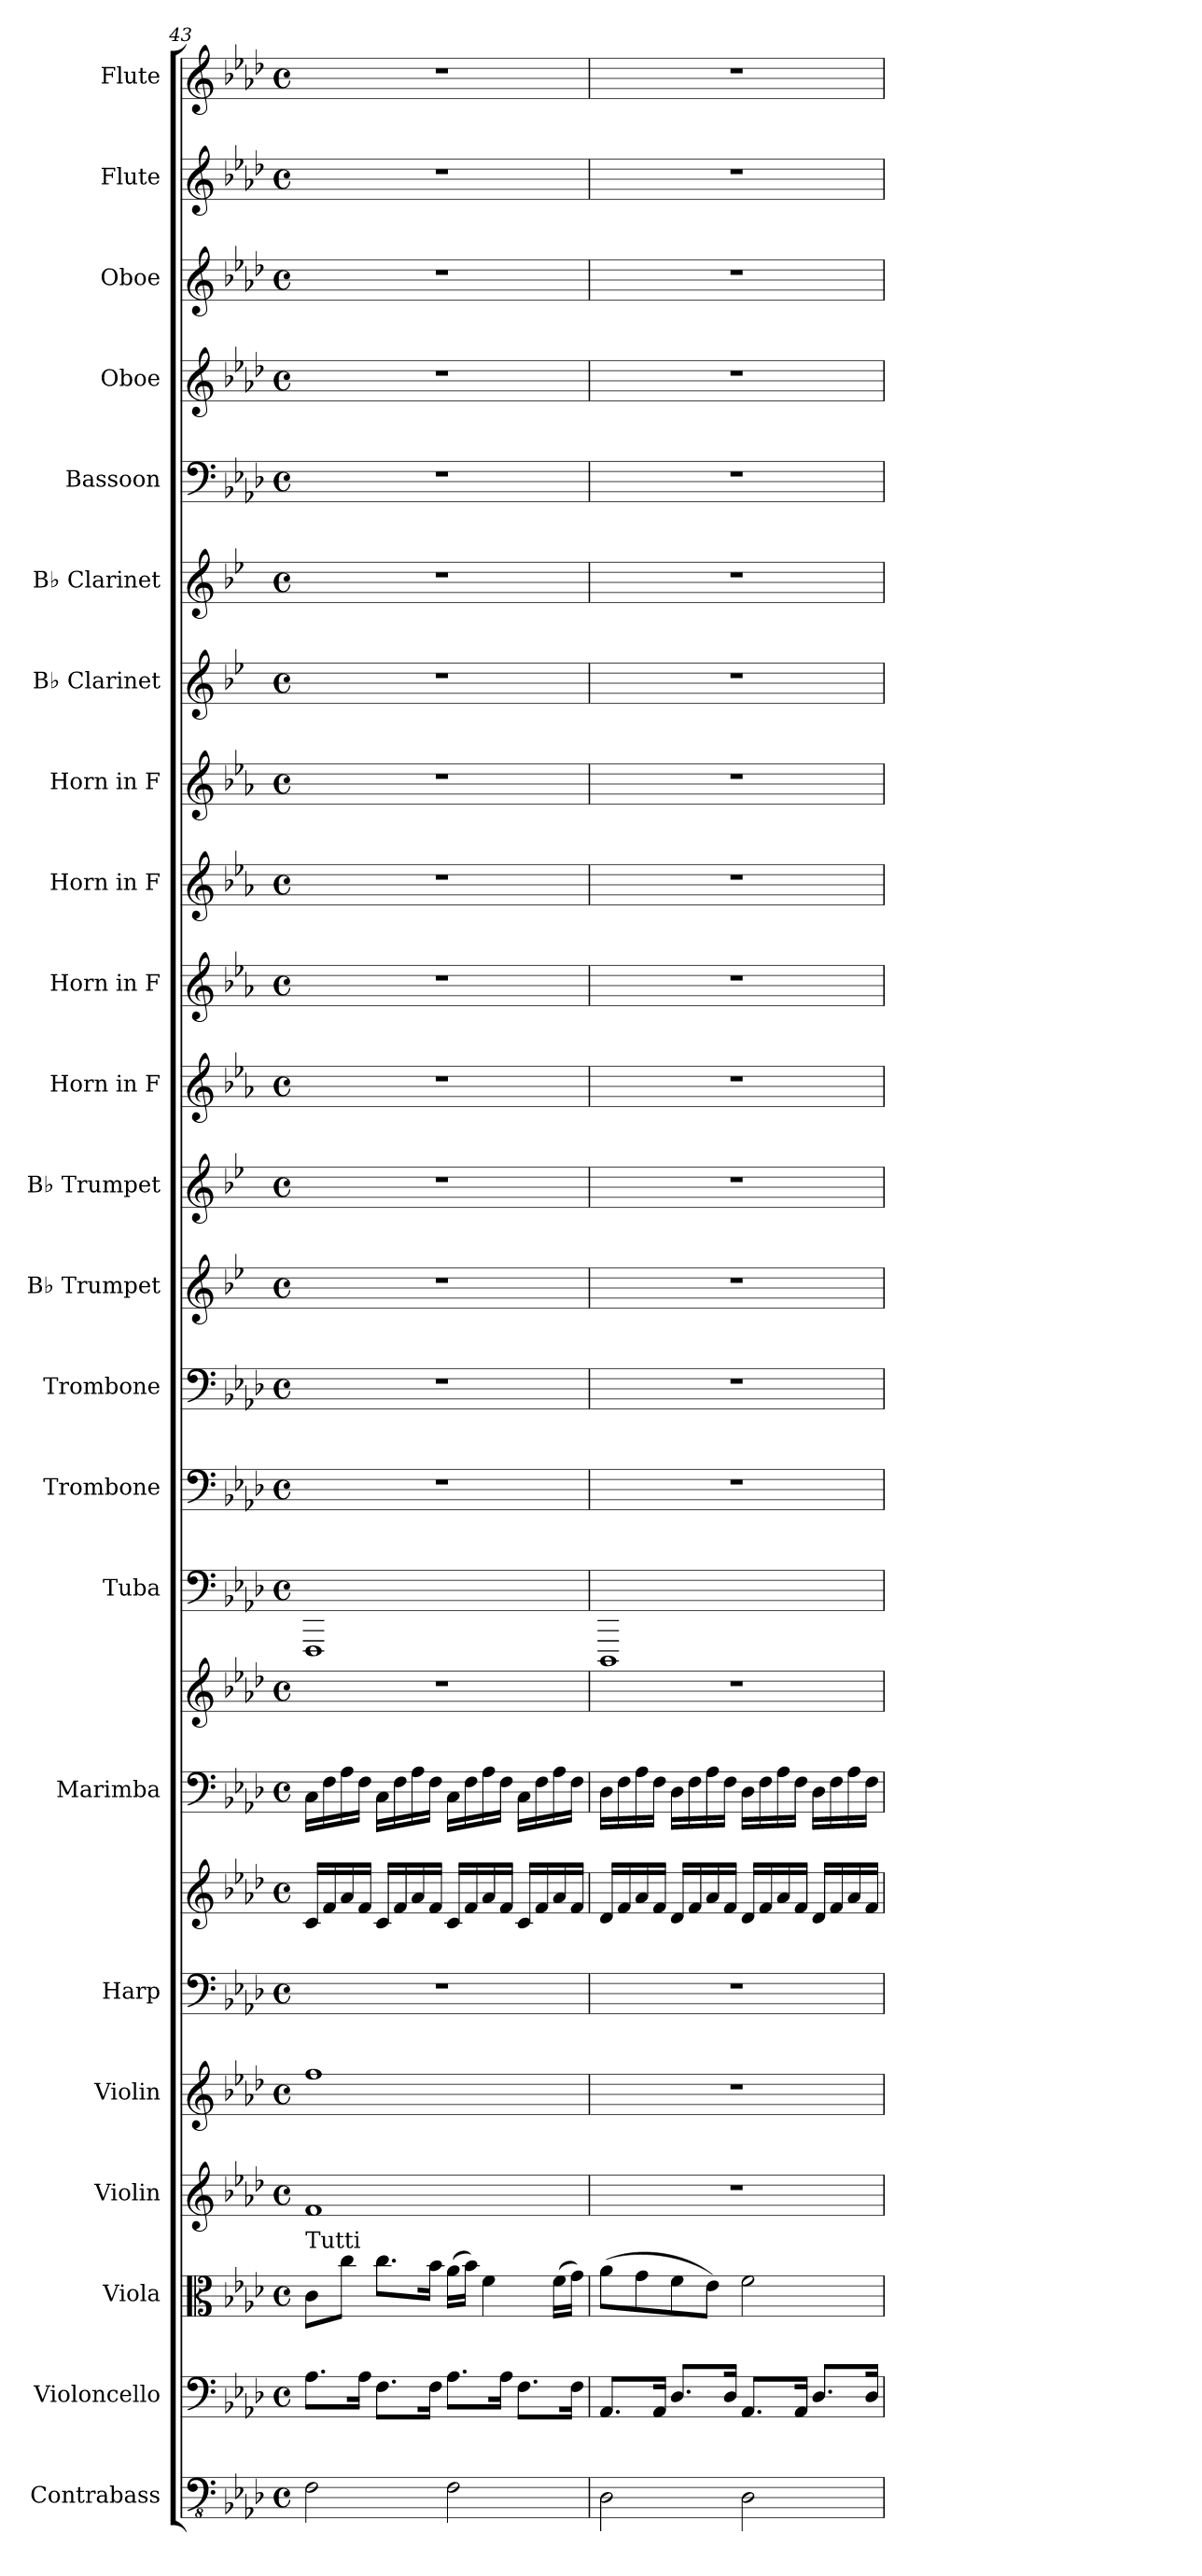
**kern	**kern	**kern	**kern	**kern	**kern	**kern	**kern	**kern	**kern	**kern	**kern	**kern	**kern	**kern	**kern	**kern	**kern	**kern	**kern	**kern	**kern	**kern	**kern	**kern
*part23	*part22	*part21	*part20	*part19	*part18	*part18	*part17	*part17	*part16	*part15	*part14	*part13	*part12	*part11	*part10	*part9	*part8	*part7	*part6	*part5	*part4	*part3	*part2	*part1
*staff25	*staff24	*staff23	*staff22	*staff21	*staff20	*staff19	*staff18	*staff17	*staff16	*staff15	*staff14	*staff13	*staff12	*staff11	*staff10	*staff9	*staff8	*staff7	*staff6	*staff5	*staff4	*staff3	*staff2	*staff1
*I"Contrabass	*I"Violoncello	*I"Viola	*I"Violin	*I"Violin	*I"Harp	*	*I"Marimba	*	*I"Tuba	*I"Trombone	*I"Trombone	*I"B♭ Trumpet	*I"B♭ Trumpet	*I"Horn in F	*I"Horn in F	*I"Horn in F	*I"Horn in F	*I"B♭ Clarinet	*I"B♭ Clarinet	*I"Bassoon	*I"Oboe	*I"Oboe	*I"Flute	*I"Flute
*I'Cb.	*I'Vlc.	*I'Vla.	*I'Vln.	*I'Vln.	*I'Hrp.	*	*I'Mrm.	*	*I'Tba.	*I'Trb.	*I'Trb.	*I'B♭ Tpt.	*I'B♭ Tpt.	*	*	*	*	*I'B♭ Cl.	*I'B♭ Cl.	*I'Bsn.	*I'Ob.	*I'Ob.	*I'Fl.	*I'Fl.
*clefFv4	*clefF4	*clefC3	*clefG2	*clefG2	*clefF4	*clefG2	*clefF4	*clefG2	*clefF4	*clefF4	*clefF4	*clefG2	*clefG2	*clefG2	*clefG2	*clefG2	*clefG2	*clefG2	*clefG2	*clefF4	*clefG2	*clefG2	*clefG2	*clefG2
*	*	*	*	*	*	*	*	*	*	*	*	*ITrd1c2	*ITrd1c2	*ITrd4c7	*ITrd4c7	*ITrd4c7	*ITrd4c7	*ITrd1c2	*ITrd1c2	*	*	*	*	*
*k[b-e-a-d-]	*k[b-e-a-d-]	*k[b-e-a-d-]	*k[b-e-a-d-]	*k[b-e-a-d-]	*k[b-e-a-d-]	*k[b-e-a-d-]	*k[b-e-a-d-]	*k[b-e-a-d-]	*k[b-e-a-d-]	*k[b-e-a-d-]	*k[b-e-a-d-]	*k[b-e-a-d-]	*k[b-e-a-d-]	*k[b-e-a-d-]	*k[b-e-a-d-]	*k[b-e-a-d-]	*k[b-e-a-d-]	*k[b-e-a-d-]	*k[b-e-a-d-]	*k[b-e-a-d-]	*k[b-e-a-d-]	*k[b-e-a-d-]	*k[b-e-a-d-]	*k[b-e-a-d-]
*M4/4	*M4/4	*M4/4	*M4/4	*M4/4	*M4/4	*M4/4	*M4/4	*M4/4	*M4/4	*M4/4	*M4/4	*M4/4	*M4/4	*M4/4	*M4/4	*M4/4	*M4/4	*M4/4	*M4/4	*M4/4	*M4/4	*M4/4	*M4/4	*M4/4
*met(c)	*met(c)	*met(c)	*met(c)	*met(c)	*met(c)	*met(c)	*met(c)	*met(c)	*met(c)	*met(c)	*met(c)	*met(c)	*met(c)	*met(c)	*met(c)	*met(c)	*met(c)	*met(c)	*met(c)	*met(c)	*met(c)	*met(c)	*met(c)	*met(c)
=43	=43	=43	=43	=43	=43	=43	=43	=43	=43	=43	=43	=43	=43	=43	=43	=43	=43	=43	=43	=43	=43	=43	=43	=43
!	!	!LO:TX:a:t=Tutti	!	!	!	!	!	!	!	!	!	!	!	!	!	!	!	!	!	!	!	!	!	!
2FF\	8.A-\L	8c\L	1f	1ff	1r	16c/LL	16C\LL	1r	1FFF	1r	1r	1r	1r	1r	1r	1r	1r	1r	1r	1r	1r	1r	1r	1r
.	.	.	.	.	.	16f/	16F\	.	.	.	.	.	.	.	.	.	.	.	.	.	.	.	.	.
.	.	8cc\J	.	.	.	16a-/	16A-\	.	.	.	.	.	.	.	.	.	.	.	.	.	.	.	.	.
.	16A-\Jk	.	.	.	.	16f/JJ	16F\JJ	.	.	.	.	.	.	.	.	.	.	.	.	.	.	.	.	.
.	8.F\L	8.cc\L	.	.	.	16c/LL	16C\LL	.	.	.	.	.	.	.	.	.	.	.	.	.	.	.	.	.
.	.	.	.	.	.	16f/	16F\	.	.	.	.	.	.	.	.	.	.	.	.	.	.	.	.	.
.	.	.	.	.	.	16a-/	16A-\	.	.	.	.	.	.	.	.	.	.	.	.	.	.	.	.	.
.	16F\Jk	16b-\Jk	.	.	.	16f/JJ	16F\JJ	.	.	.	.	.	.	.	.	.	.	.	.	.	.	.	.	.
2FF\	8.A-\L	(16a-\LL	.	.	.	16c/LL	16C\LL	.	.	.	.	.	.	.	.	.	.	.	.	.	.	.	.	.
.	.	16b-\JJ)	.	.	.	16f/	16F\	.	.	.	.	.	.	.	.	.	.	.	.	.	.	.	.	.
.	.	4f\	.	.	.	16a-/	16A-\	.	.	.	.	.	.	.	.	.	.	.	.	.	.	.	.	.
.	16A-\Jk	.	.	.	.	16f/JJ	16F\JJ	.	.	.	.	.	.	.	.	.	.	.	.	.	.	.	.	.
.	8.F\L	.	.	.	.	16c/LL	16C\LL	.	.	.	.	.	.	.	.	.	.	.	.	.	.	.	.	.
.	.	.	.	.	.	16f/	16F\	.	.	.	.	.	.	.	.	.	.	.	.	.	.	.	.	.
.	.	(16f\LL	.	.	.	16a-/	16A-\	.	.	.	.	.	.	.	.	.	.	.	.	.	.	.	.	.
.	16F\Jk	16g\JJ)	.	.	.	16f/JJ	16F\JJ	.	.	.	.	.	.	.	.	.	.	.	.	.	.	.	.	.
!!LO:PB:g=z
=44	=44	=44	=44	=44	=44	=44	=44	=44	=44	=44	=44	=44	=44	=44	=44	=44	=44	=44	=44	=44	=44	=44	=44	=44
2DD-\	8.AA-/L	(8a-\L	1r	1r	1r	16d-/LL	16D-\LL	1r	1DDD-	1r	1r	1r	1r	1r	1r	1r	1r	1r	1r	1r	1r	1r	1r	1r
.	.	.	.	.	.	16f/	16F\	.	.	.	.	.	.	.	.	.	.	.	.	.	.	.	.	.
.	.	8g\	.	.	.	16a-/	16A-\	.	.	.	.	.	.	.	.	.	.	.	.	.	.	.	.	.
.	16AA-/Jk	.	.	.	.	16f/JJ	16F\JJ	.	.	.	.	.	.	.	.	.	.	.	.	.	.	.	.	.
.	8.D-/L	8f\	.	.	.	16d-/LL	16D-\LL	.	.	.	.	.	.	.	.	.	.	.	.	.	.	.	.	.
.	.	.	.	.	.	16f/	16F\	.	.	.	.	.	.	.	.	.	.	.	.	.	.	.	.	.
.	.	8e-\J)	.	.	.	16a-/	16A-\	.	.	.	.	.	.	.	.	.	.	.	.	.	.	.	.	.
.	16D-/Jk	.	.	.	.	16f/JJ	16F\JJ	.	.	.	.	.	.	.	.	.	.	.	.	.	.	.	.	.
2DD-\	8.AA-/L	2f\	.	.	.	16d-/LL	16D-\LL	.	.	.	.	.	.	.	.	.	.	.	.	.	.	.	.	.
.	.	.	.	.	.	16f/	16F\	.	.	.	.	.	.	.	.	.	.	.	.	.	.	.	.	.
.	.	.	.	.	.	16a-/	16A-\	.	.	.	.	.	.	.	.	.	.	.	.	.	.	.	.	.
.	16AA-/Jk	.	.	.	.	16f/JJ	16F\JJ	.	.	.	.	.	.	.	.	.	.	.	.	.	.	.	.	.
.	8.D-/L	.	.	.	.	16d-/LL	16D-\LL	.	.	.	.	.	.	.	.	.	.	.	.	.	.	.	.	.
.	.	.	.	.	.	16f/	16F\	.	.	.	.	.	.	.	.	.	.	.	.	.	.	.	.	.
.	.	.	.	.	.	16a-/	16A-\	.	.	.	.	.	.	.	.	.	.	.	.	.	.	.	.	.
.	16D-/Jk	.	.	.	.	16f/JJ	16F\JJ	.	.	.	.	.	.	.	.	.	.	.	.	.	.	.	.	.
=	=	=	=	=	=	=	=	=	=	=	=	=	=	=	=	=	=	=	=	=	=	=	=	=
*-	*-	*-	*-	*-	*-	*-	*-	*-	*-	*-	*-	*-	*-	*-	*-	*-	*-	*-	*-	*-	*-	*-	*-	*-
